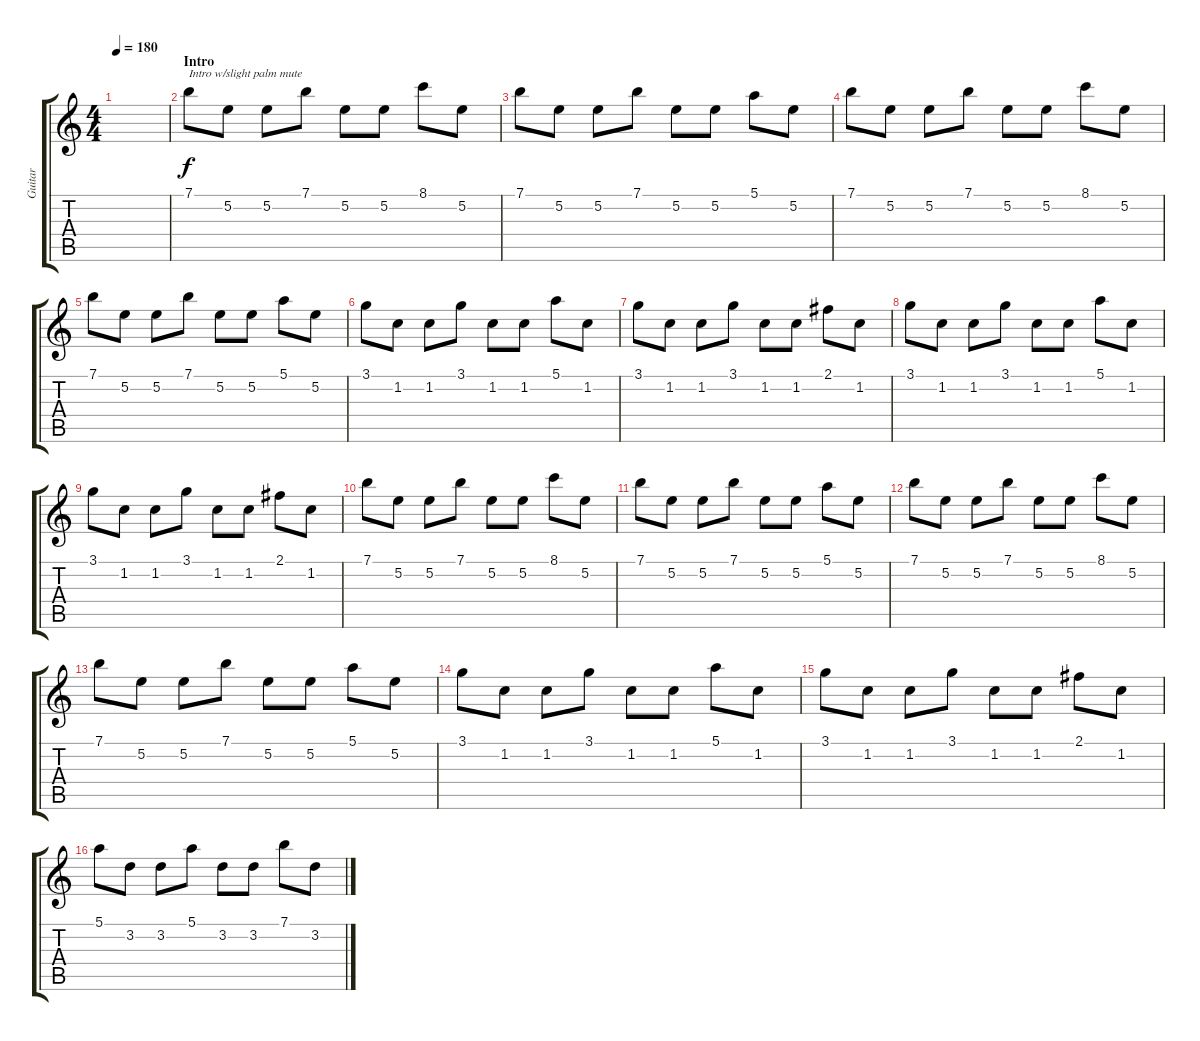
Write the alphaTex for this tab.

\track ("Guitar" "Guitar") {instrument distortionguitar}
\staff {score tabs}
\tuning (E4 B3 G3 D3 A2 E2) {hide}
\ts (4 4)
\tempo 180
\clef g2
\ks c
|
\section ("" "Intro")
7.1.8{txt "Intro w/slight palm mute"} 5.2.8 5.2.8 7.1.8 5.2.8 5.2.8 8.1.8 5.2.8 |
7.1.8 5.2.8 5.2.8 7.1.8 5.2.8 5.2.8 5.1.8 5.2.8 |
7.1.8 5.2.8 5.2.8 7.1.8 5.2.8 5.2.8 8.1.8 5.2.8 |
7.1.8 5.2.8 5.2.8 7.1.8 5.2.8 5.2.8 5.1.8 5.2.8 |
3.1.8 1.2.8 1.2.8 3.1.8 1.2.8 1.2.8 5.1.8 1.2.8 |
3.1.8 1.2.8 1.2.8 3.1.8 1.2.8 1.2.8 2.1.8 1.2.8 |
3.1.8 1.2.8 1.2.8 3.1.8 1.2.8 1.2.8 5.1.8 1.2.8 |
3.1.8 1.2.8 1.2.8 3.1.8 1.2.8 1.2.8 2.1.8 1.2.8 |
7.1.8 5.2.8 5.2.8 7.1.8 5.2.8 5.2.8 8.1.8 5.2.8 |
7.1.8 5.2.8 5.2.8 7.1.8 5.2.8 5.2.8 5.1.8 5.2.8 |
7.1.8 5.2.8 5.2.8 7.1.8 5.2.8 5.2.8 8.1.8 5.2.8 |
7.1.8 5.2.8 5.2.8 7.1.8 5.2.8 5.2.8 5.1.8 5.2.8 |
3.1.8 1.2.8 1.2.8 3.1.8 1.2.8 1.2.8 5.1.8 1.2.8 |
3.1.8 1.2.8 1.2.8 3.1.8 1.2.8 1.2.8 2.1.8 1.2.8 |
5.1.8 3.2.8 3.2.8 5.1.8 3.2.8 3.2.8 7.1.8 3.2.8
